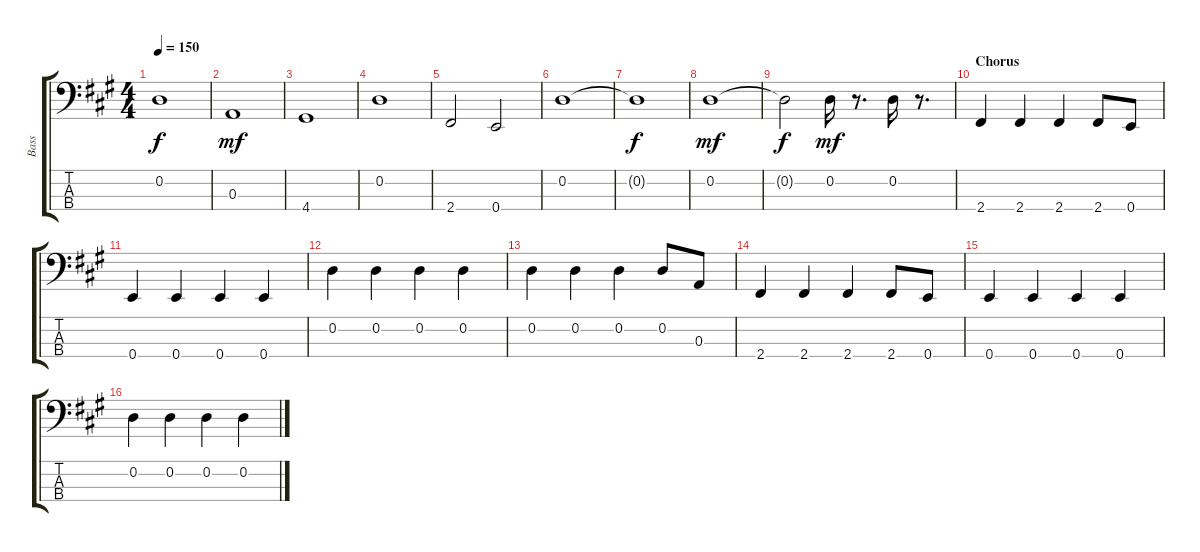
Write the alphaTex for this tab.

\track ("Bass" "Bass") {instrument electricbassfinger}
\staff {score tabs}
\tuning (G2 D2 A1 E1) {hide}
\ts (4 4)
\tempo 150
\clef f4
\ks a
0.2{t}.1{dy f} |
0.3.1{dy mf} |
4.4.1 |
0.2.1 |
2.4.2 0.4.2 |
0.2.1 |
0.2{t}.1{dy f} |
0.2.1{dy mf} |
0.2{t}.2{dy f} 0.2.16{dy mf} r.8{d} 0.2.16 r.8{d} |
\section ("" "Chorus")
2.4.4 2.4.4 2.4.4 2.4.8 0.4.8 |
0.4.4 0.4.4 0.4.4 0.4.4 |
0.2.4 0.2.4 0.2.4 0.2.4 |
0.2.4 0.2.4 0.2.4 0.2.8 0.3.8 |
2.4.4 2.4.4 2.4.4 2.4.8 0.4.8 |
0.4.4 0.4.4 0.4.4 0.4.4 |
0.2.4 0.2.4 0.2.4 0.2.4
